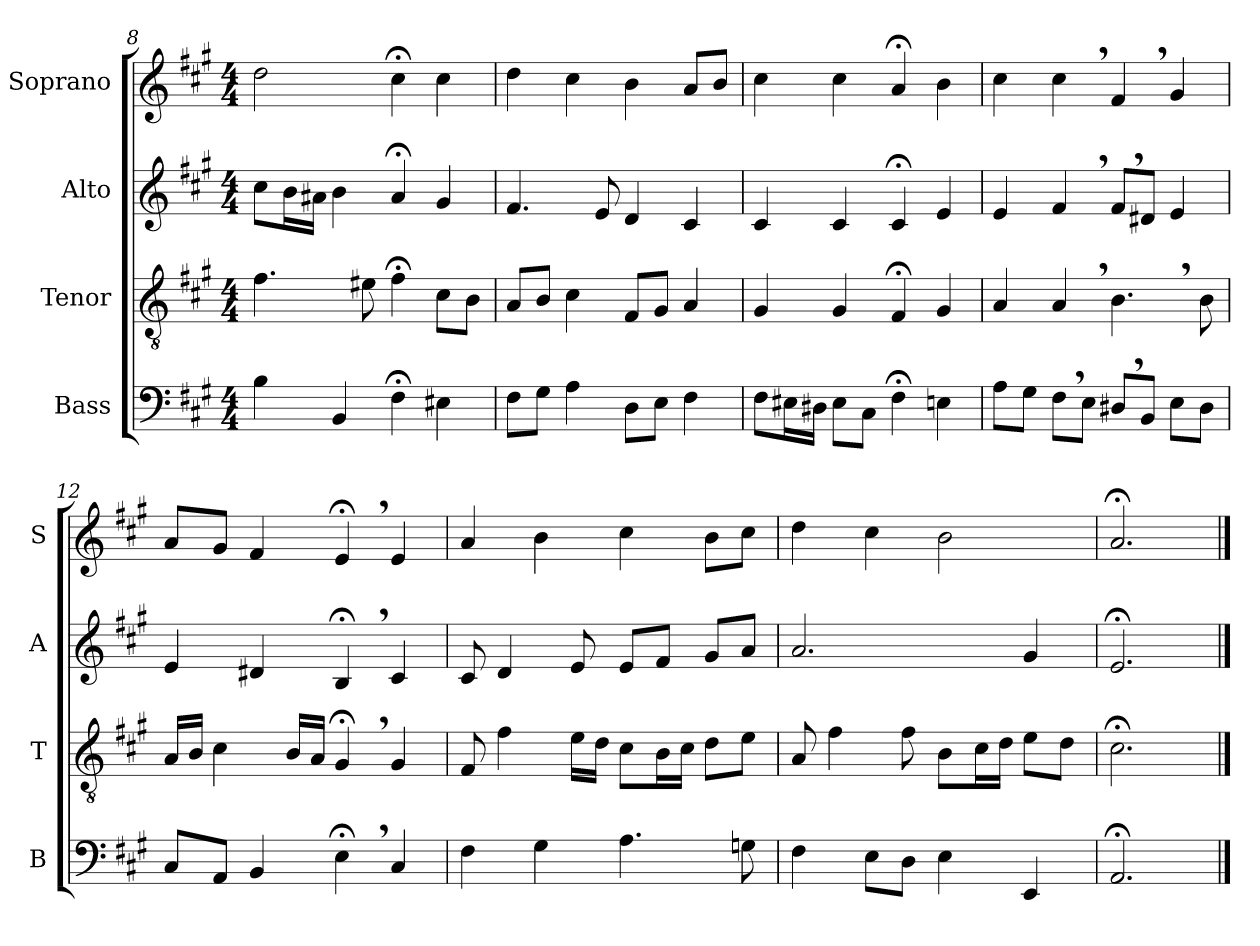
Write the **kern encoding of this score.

**kern	**kern	**kern	**kern
*part4	*part3	*part2	*part1
*staff4	*staff3	*staff2	*staff1
*I"Bass	*I"Tenor	*I"Alto	*I"Soprano
*I'B	*I'T	*I'A	*I'S
*clefF4	*clefGv2	*clefG2	*clefG2
*k[f#c#g#]	*k[f#c#g#]	*k[f#c#g#]	*k[f#c#g#]
*M4/4	*M4/4	*M4/4	*M4/4
=8	=8	=8	=8
4B\	4.f#\	8cc#\L	2dd\
.	.	16b\L	.
.	.	16a#X\JJ	.
4BB/	.	4b\	.
.	8e#X\	.	.
4F#;<\	4f#;<\	4a#;</	4cc#;<\
4E#X\	8c#\L	4g#/	4cc#\
.	8B\J	.	.
=9	=9	=9	=9
8F#\L	8A/L	4.f#/	4dd:\
8G#\J	8B/J	.	.
4A\	4c#\	.	4cc#\
.	.	8e/	.
8D\L	8F#/L	4d/	4b\
8E\J	8G#/J	.	.
4F#\	4A/	4c#/	8a/L
.	.	.	8b/J
=10	=10	=10	=10
8F#\L	4G#/	4c#/	4cc#\
16E#X\L	.	.	.
16D#X\JJ	.	.	.
8E#\L	4G#/	4c#/	4cc#\
8C#\J	.	.	.
4F#;<\	4F#;</	4c#;</	4a;</
4En\	4G#/	4e/	4b\
=11	=11	=11	=11
8A\L	4A/	4e/	4cc#\
8G#\J	.	.	.
8F#,\L	4A,/	4f#,/	4cc#,\
8E\J	.	.	.
8D#X,/L	4.B,\	8f#,/L	4f#,/
8BB/J	.	8d#X/J	.
8E\L	.	4e/	4g#/
8D#\J	8B\	.	.
=12	=12	=12	=12
8C#/L	16A/LL	4e/	8a/L
.	16B/JJ	.	.
8AA/J	4c#\	.	8g#/J
4BB/	.	4d#X/	4f#/
.	16B/LL	.	.
.	16A/JJ	.	.
4E;<,\	4G#;<,/	4B;<,/	4e;<,/
4C#/	4G#/	4c#/	4e/
=13	=13	=13	=13
4F#\	8F#/	8c#/	4a/
.	4f#\	4d/	.
4G#\	.	.	4b\
.	16e\LL	8e/	.
.	16d\JJ	.	.
4.A\	8c#\L	8e/L	4cc#\
.	16B\L	8f#/J	.
.	16c#\JJ	.	.
.	8d\L	8g#/L	8b\L
8Gn\	8e\J	8a/J	8cc#\J
=14	=14	=14	=14
4F#\	8A/	2.a/	4dd\
.	4f#\	.	.
8E\L	.	.	4cc#\
8D\J	8f#\	.	.
4E\	8B\L	.	2b\
.	16c#\L	.	.
.	16d\JJ	.	.
4EE/	8e\L	4g#/	.
.	8d\J	.	.
=15	=15	=15	=15
2.AA;</	2.c#;<\	2.e;</	2.a;</
==	==	==	==
*-	*-	*-	*-
